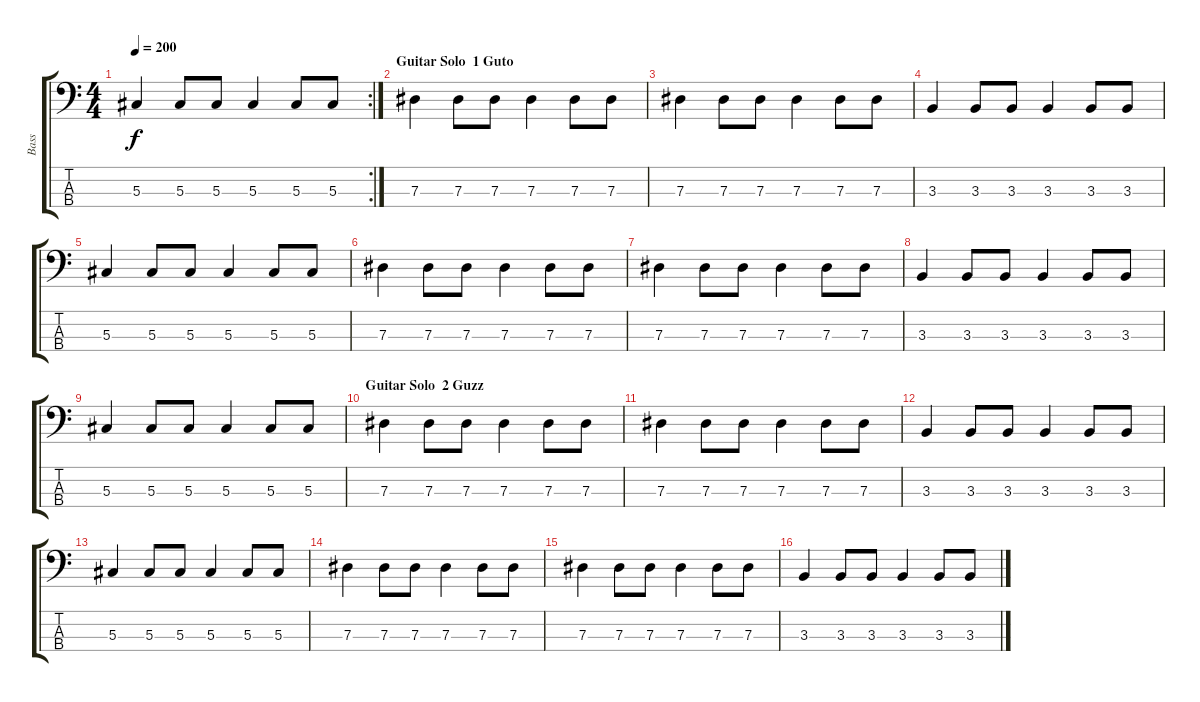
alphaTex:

\track ("Bass" "Bass") {instrument electricbassfinger}
\staff {score tabs}
\tuning (Gb2 Db2 Ab1 Eb1) {hide}
\rc 2
\ts (4 4)
\tempo 200
\clef f4
\ks c
5.3.4{dy f} 5.3.8 5.3.8 5.3.4 5.3.8 5.3.8 |
\section ("" "Guitar Solo  1 Guto")
7.3.4 7.3.8 7.3.8 7.3.4 7.3.8 7.3.8 |
7.3.4 7.3.8 7.3.8 7.3.4 7.3.8 7.3.8 |
3.3.4 3.3.8 3.3.8 3.3.4 3.3.8 3.3.8 |
5.3.4 5.3.8 5.3.8 5.3.4 5.3.8 5.3.8 |
7.3.4 7.3.8 7.3.8 7.3.4 7.3.8 7.3.8 |
7.3.4 7.3.8 7.3.8 7.3.4 7.3.8 7.3.8 |
3.3.4 3.3.8 3.3.8 3.3.4 3.3.8 3.3.8 |
5.3.4 5.3.8 5.3.8 5.3.4 5.3.8 5.3.8 |
\section ("" "Guitar Solo  2 Guzz")
7.3.4 7.3.8 7.3.8 7.3.4 7.3.8 7.3.8 |
7.3.4 7.3.8 7.3.8 7.3.4 7.3.8 7.3.8 |
3.3.4 3.3.8 3.3.8 3.3.4 3.3.8 3.3.8 |
5.3.4 5.3.8 5.3.8 5.3.4 5.3.8 5.3.8 |
7.3.4 7.3.8 7.3.8 7.3.4 7.3.8 7.3.8 |
7.3.4 7.3.8 7.3.8 7.3.4 7.3.8 7.3.8 |
3.3.4 3.3.8 3.3.8 3.3.4 3.3.8 3.3.8
